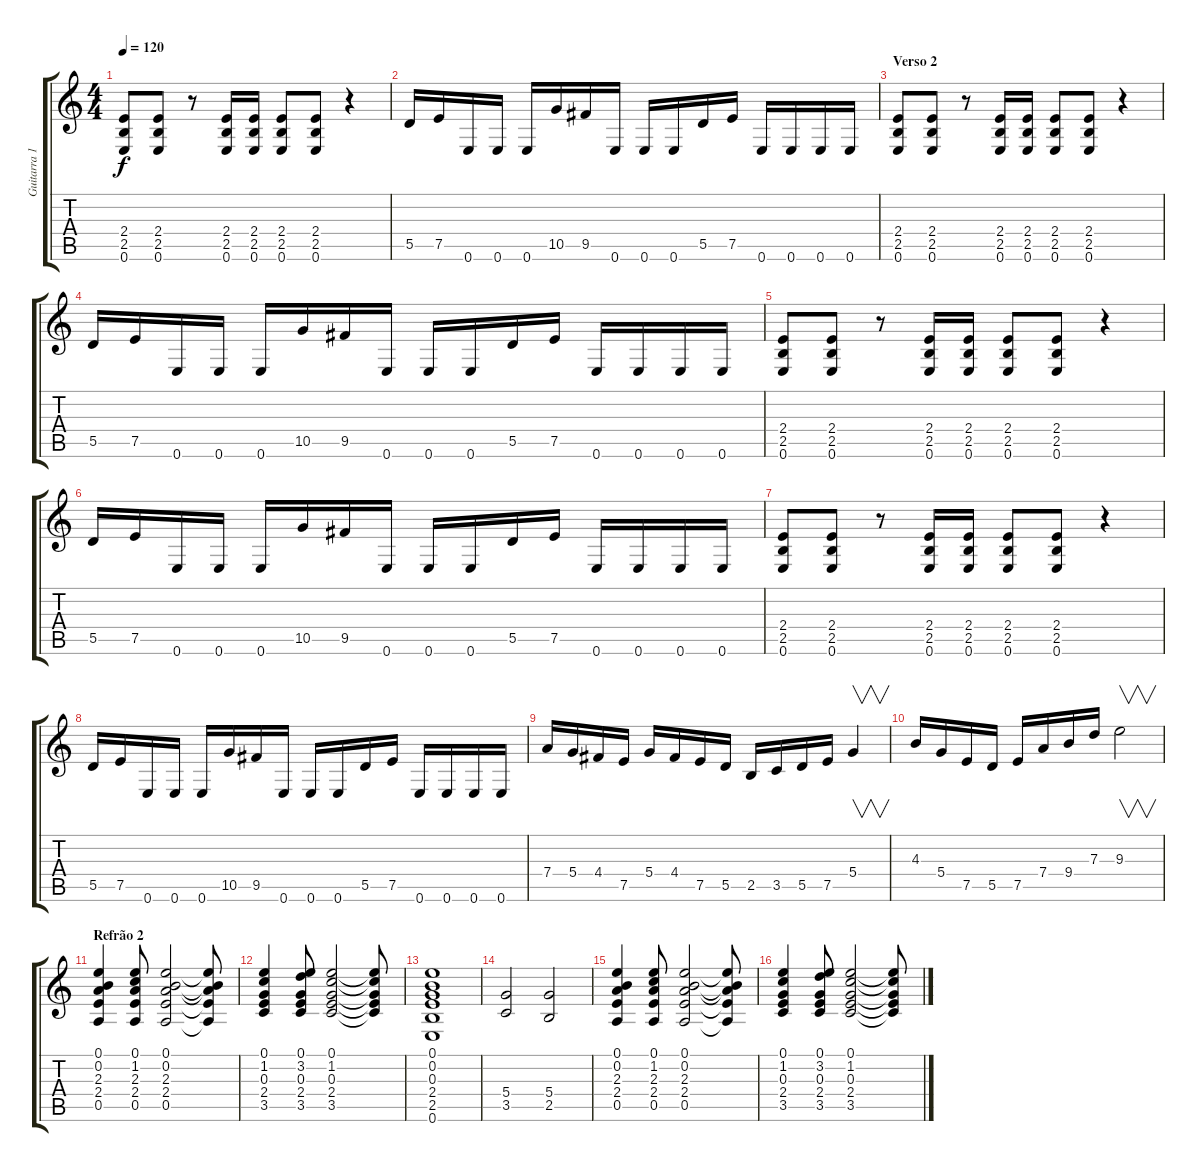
\track ("Guitarra 1" "Guitarra 1") {instrument distortionguitar}
\staff {score tabs}
\tuning (E4 B3 G3 D3 A2 E2) {hide}
\ts (4 4)
\tempo 120
\clef g2
\ks c
(2.4 2.5 0.6).8{dy f} (2.4 2.5 0.6).8 r.8 (2.4 2.5 0.6).16 (2.4 2.5 0.6).16 (2.4 2.5 0.6).8 (2.4 2.5 0.6).8 r.4 |
5.5.16{balance 13} 7.5.16 0.6.16 0.6.16 0.6.16 10.5.16 9.5.16 0.6.16 0.6.16 0.6.16 5.5.16 7.5.16 0.6.16 0.6.16 0.6.16 0.6.16 |
\section ("" "Verso 2")
(2.4 2.5 0.6).8 (2.4 2.5 0.6).8 r.8 (2.4 2.5 0.6).16 (2.4 2.5 0.6).16 (2.4 2.5 0.6).8 (2.4 2.5 0.6).8 r.4 |
5.5.16{balance 13} 7.5.16 0.6.16 0.6.16 0.6.16 10.5.16 9.5.16 0.6.16 0.6.16 0.6.16 5.5.16 7.5.16 0.6.16 0.6.16 0.6.16 0.6.16 |
(2.4 2.5 0.6).8 (2.4 2.5 0.6).8 r.8 (2.4 2.5 0.6).16 (2.4 2.5 0.6).16 (2.4 2.5 0.6).8 (2.4 2.5 0.6).8 r.4 |
5.5.16{balance 13} 7.5.16 0.6.16 0.6.16 0.6.16 10.5.16 9.5.16 0.6.16 0.6.16 0.6.16 5.5.16 7.5.16 0.6.16 0.6.16 0.6.16 0.6.16 |
(2.4 2.5 0.6).8 (2.4 2.5 0.6).8 r.8 (2.4 2.5 0.6).16 (2.4 2.5 0.6).16 (2.4 2.5 0.6).8 (2.4 2.5 0.6).8 r.4 |
5.5.16 7.5.16 0.6.16 0.6.16 0.6.16 10.5.16 9.5.16 0.6.16 0.6.16 0.6.16 5.5.16 7.5.16 0.6.16 0.6.16 0.6.16 0.6.16 |
7.4.16{balance 13} 5.4.16 4.4.16 7.5.16 5.4.16 4.4.16 7.5.16 5.5.16 2.5.16 3.5.16 5.5.16 7.5.16 5.4.4{v} |
4.3.16{balance 13} 5.4.16 7.5.16 5.5.16 7.5.16 7.4.16 9.4.16 7.3.16 9.3.2{v} |
\section ("" "Refrão 2")
(0.1 0.2 2.3 2.4 0.5).4 (0.1 1.2 2.3 2.4 0.5).8 (0.1 0.2 2.3 2.4 0.5).2 (0.1{t} 0.2{t} 2.3{t} 2.4{t} 0.5{t}).8 |
(0.1 1.2 0.3 2.4 3.5).4 (0.1 3.2 0.3 2.4 3.5).8 (0.1 1.2 0.3 2.4 3.5).2 (0.1{t} 1.2{t} 0.3{t} 2.4{t} 3.5{t}).8 |
(0.1 0.2 0.3 2.4 2.5 0.6).1 |
(5.4 3.5).2 (5.4 2.5).2 |
(0.1 0.2 2.3 2.4 0.5).4 (0.1 1.2 2.3 2.4 0.5).8 (0.1 0.2 2.3 2.4 0.5).2 (0.1{t} 0.2{t} 2.3{t} 2.4{t} 0.5{t}).8 |
(0.1 1.2 0.3 2.4 3.5).4 (0.1 3.2 0.3 2.4 3.5).8 (0.1 1.2 0.3 2.4 3.5).2 (0.1{t} 1.2{t} 0.3{t} 2.4{t} 3.5{t}).8
